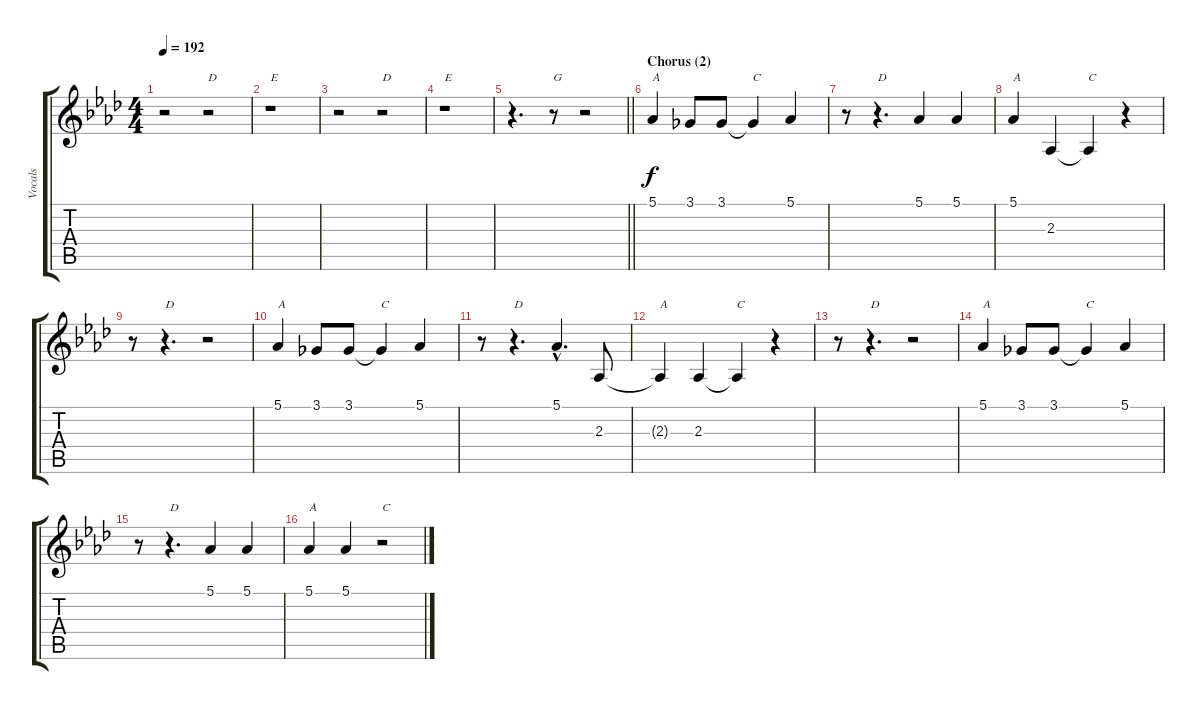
\track ("Vocals" "Vocals") {instrument sopranosax}
\staff {score tabs}
\tuning (Eb4 Bb3 Gb3 Db3 Ab2 Eb2) {hide}
\ts (4 4)
\tempo 192
\clef g2
\ks ab
r.2{dy f} r.2{txt "D"} |
r.1{txt "E"} |
r.2 r.2{txt "D"} |
r.1{txt "E"} |
\barLineRight lightlight
r.4{d} r.8{txt "G"} r.2 |
\section ("" "Chorus (2)")
5.1.4{txt "A"} 3.1.8 3.1.8 3.1{t}.4{txt "C"} 5.1.4 |
r.8 r.4{d txt "D"} 5.1.4 5.1.4 |
5.1.4{txt "A"} 2.3.4 2.3{t}.4{txt "C"} r.4 |
r.8 r.4{d txt "D"} r.2 |
5.1.4{txt "A"} 3.1.8 3.1.8 3.1{t}.4{txt "C"} 5.1.4 |
r.8 r.4{d txt "D"} 5.1{hac}.4{d} 2.3.8 |
2.3{t}.4{txt "A"} 2.3.4 2.3{t}.4{txt "C"} r.4 |
r.8 r.4{d txt "D"} r.2 |
5.1.4{txt "A"} 3.1.8 3.1.8 3.1{t}.4{txt "C"} 5.1.4 |
r.8 r.4{d txt "D"} 5.1.4 5.1.4 |
5.1.4{txt "A"} 5.1.4 r.2{txt "C"}
